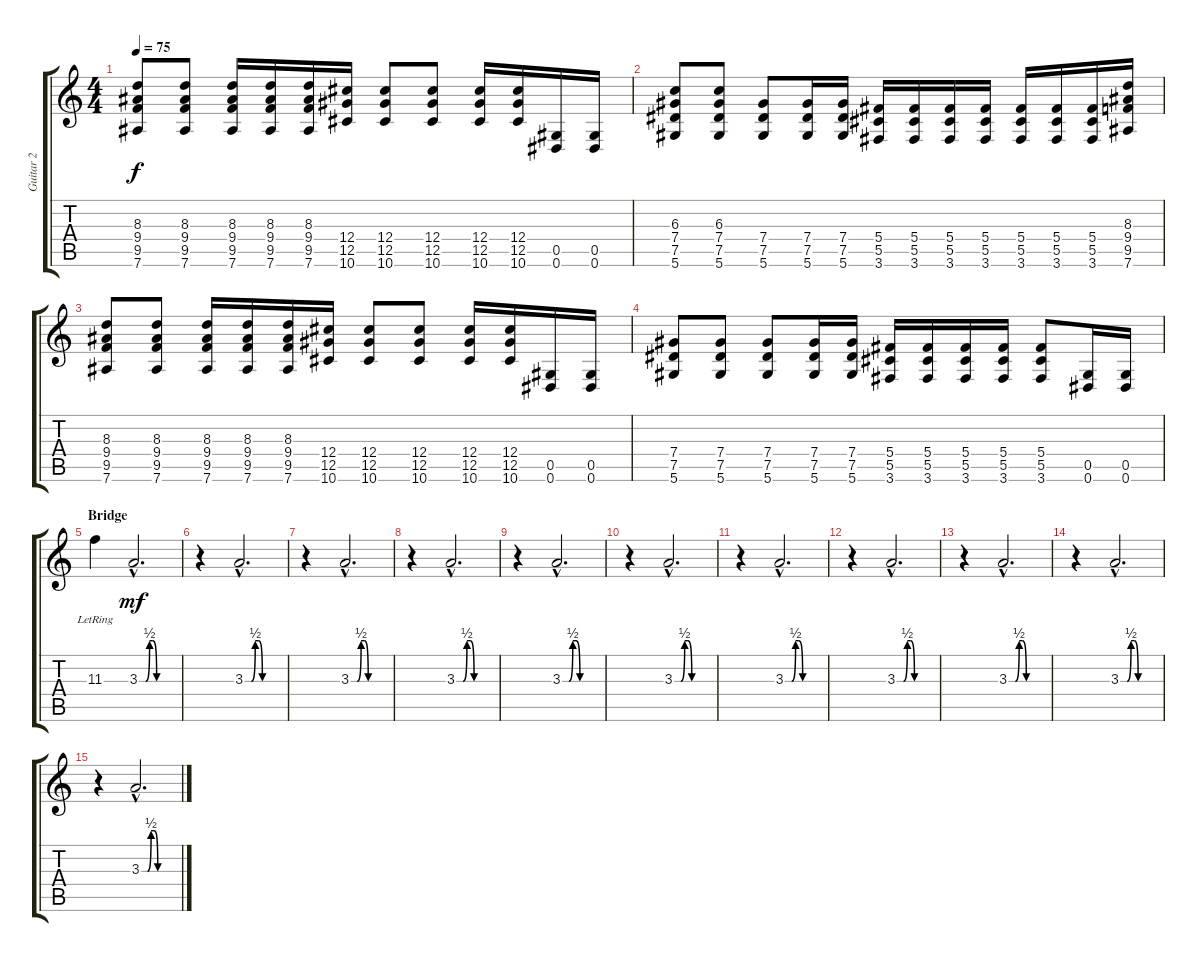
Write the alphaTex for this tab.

\track ("Guitar 2" "Guitar 2") {instrument distortionguitar}
\staff {score tabs}
\tuning (Eb4 Bb3 Gb3 Db3 Ab2 Eb2) {hide}
\ts (4 4)
\tempo 75
\clef g2
\ks c
(8.3 9.4 9.5 7.6).8{dy f} (8.3 9.4 9.5 7.6).8 (8.3 9.4 9.5 7.6).16 (8.3 9.4 9.5 7.6).16 (8.3 9.4 9.5 7.6).16 (12.4 12.5 10.6).16 (12.4 12.5 10.6).8 (12.4 12.5 10.6).8 (12.4 12.5 10.6).16 (12.4 12.5 10.6).16 (0.5 0.6).16 (0.5 0.6).16 |
(6.3 7.4 7.5 5.6).8 (6.3 7.4 7.5 5.6).8 (7.4 7.5 5.6).8 (7.4 7.5 5.6).16 (7.4 7.5 5.6).16 (5.4 5.5 3.6).16 (5.4 5.5 3.6).16 (5.4 5.5 3.6).16 (5.4 5.5 3.6).16 (5.4 5.5 3.6).16 (5.4 5.5 3.6).16 (5.4 5.5 3.6).16 (8.3 9.4 9.5 7.6).16 |
(8.3 9.4 9.5 7.6).8 (8.3 9.4 9.5 7.6).8 (8.3 9.4 9.5 7.6).16 (8.3 9.4 9.5 7.6).16 (8.3 9.4 9.5 7.6).16 (12.4 12.5 10.6).16 (12.4 12.5 10.6).8 (12.4 12.5 10.6).8 (12.4 12.5 10.6).16 (12.4 12.5 10.6).16 (0.5 0.6).16 (0.5 0.6).16 |
(7.4 7.5 5.6).8 (7.4 7.5 5.6).8 (7.4 7.5 5.6).8 (7.4 7.5 5.6).16 (7.4 7.5 5.6).16 (5.4 5.5 3.6).16 (5.4 5.5 3.6).16 (5.4 5.5 3.6).16 (5.4 5.5 3.6).16 (5.4 5.5 3.6).8 (0.5 0.6).16 (0.5 0.6).16 |
\section ("" "Bridge")
11.3{lr}.4 3.3{be (custom 0 0 10 0 16 2 21 2 27 0 60 0) hac}.2{d dy mf} |
r.4 3.3{be (custom 0 0 10 0 16 2 21 2 27 0 60 0) hac}.2{d} |
r.4 3.3{be (custom 0 0 10 0 16 2 21 2 27 0 60 0) hac}.2{d} |
r.4 3.3{be (custom 0 0 10 0 16 2 21 2 27 0 60 0) hac}.2{d} |
r.4 3.3{be (custom 0 0 10 0 16 2 21 2 27 0 60 0) hac}.2{d} |
r.4 3.3{be (custom 0 0 10 0 16 2 21 2 27 0 60 0) hac}.2{d} |
r.4 3.3{be (custom 0 0 10 0 16 2 21 2 27 0 60 0) hac}.2{d} |
r.4 3.3{be (custom 0 0 10 0 16 2 21 2 27 0 60 0) hac}.2{d} |
r.4 3.3{be (custom 0 0 10 0 16 2 21 2 27 0 60 0) hac}.2{d} |
r.4 3.3{be (custom 0 0 10 0 16 2 21 2 27 0 60 0) hac}.2{d} |
r.4 3.3{be (custom 0 0 10 0 16 2 21 2 27 0 60 0) hac}.2{d}
